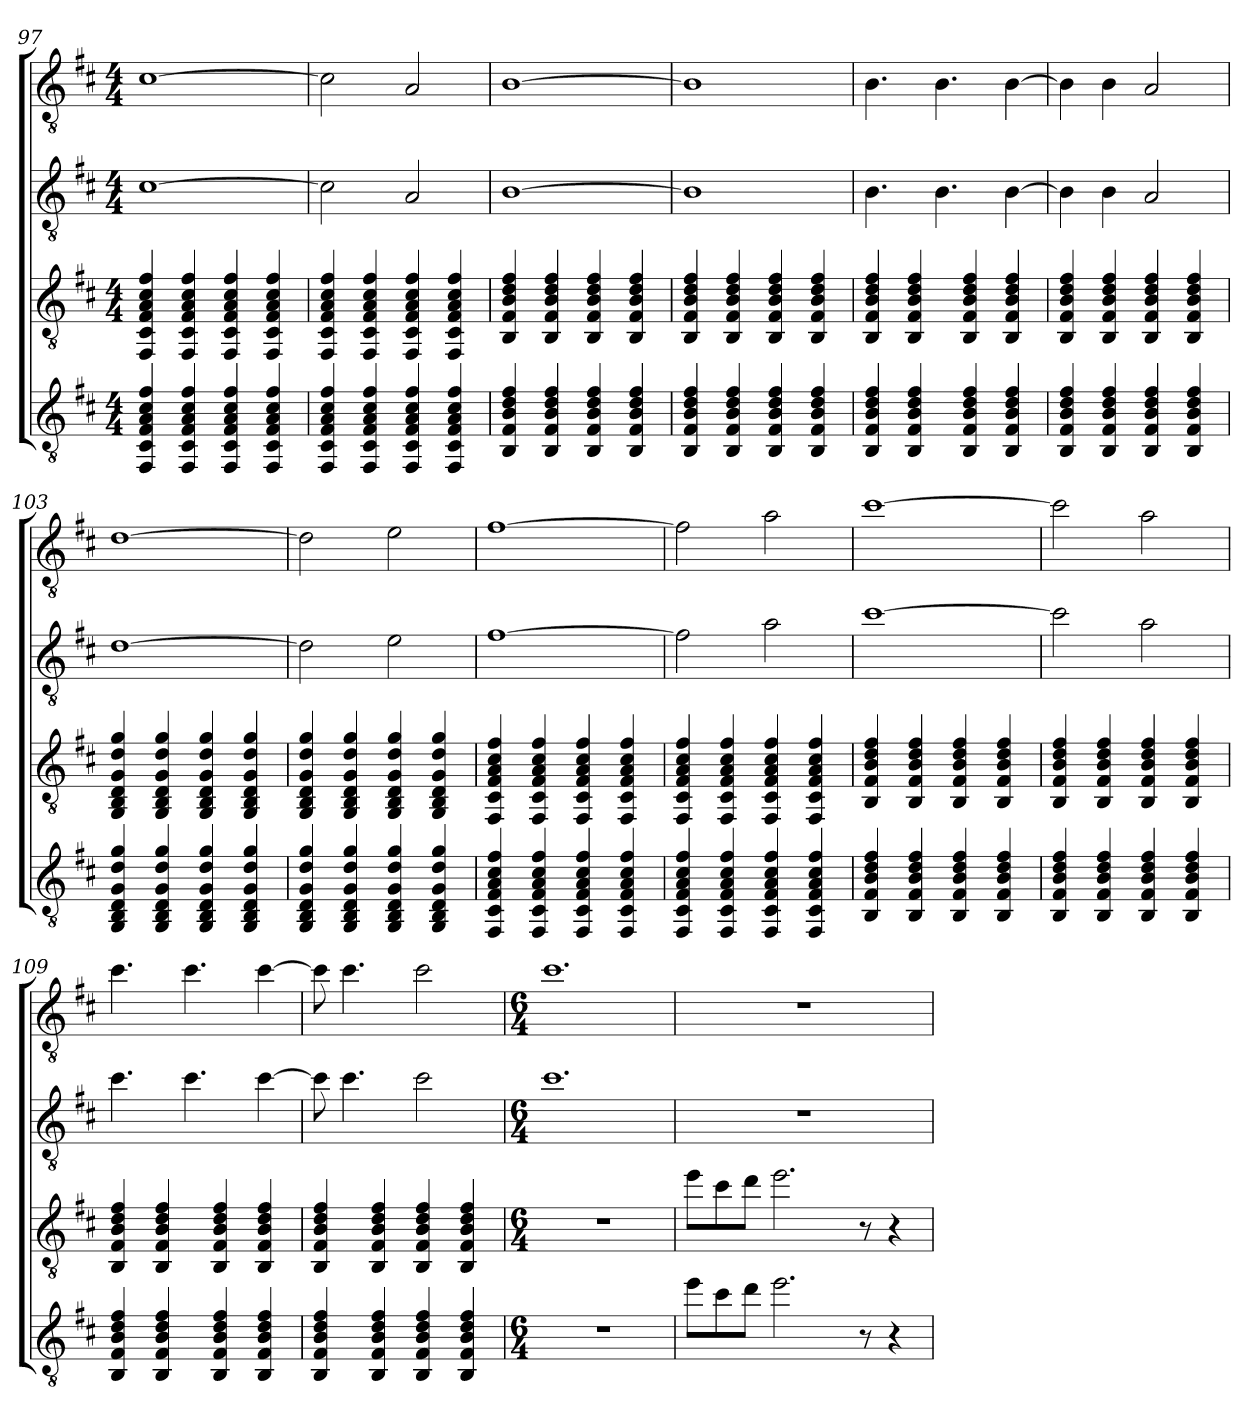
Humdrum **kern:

**kern	**kern	**kern	**kern
*part4	*part3	*part2	*part1
*staff4	*staff3	*staff2	*staff1
*clefGv2	*clefGv2	*clefGv2	*clefGv2
*k[f#c#]	*k[f#c#]	*k[f#c#]	*k[f#c#]
*M4/4	*M4/4	*M4/4	*M4/4
=97	=97	=97	=97
4FF# 4C# 4F# 4A 4c# 4f#	4FF# 4C# 4F# 4A 4c# 4f#	[1c#	[1c#
4FF# 4C# 4F# 4A 4c# 4f#	4FF# 4C# 4F# 4A 4c# 4f#	.	.
4FF# 4C# 4F# 4A 4c# 4f#	4FF# 4C# 4F# 4A 4c# 4f#	.	.
4FF# 4C# 4F# 4A 4c# 4f#	4FF# 4C# 4F# 4A 4c# 4f#	.	.
=98	=98	=98	=98
4FF# 4C# 4F# 4A 4c# 4f#	4FF# 4C# 4F# 4A 4c# 4f#	2c#]	2c#]
4FF# 4C# 4F# 4A 4c# 4f#	4FF# 4C# 4F# 4A 4c# 4f#	.	.
4FF# 4C# 4F# 4A 4c# 4f#	4FF# 4C# 4F# 4A 4c# 4f#	2A	2A
4FF# 4C# 4F# 4A 4c# 4f#	4FF# 4C# 4F# 4A 4c# 4f#	.	.
=99	=99	=99	=99
4BB 4F# 4B 4d 4f#	4BB 4F# 4B 4d 4f#	[1B	[1B
4BB 4F# 4B 4d 4f#	4BB 4F# 4B 4d 4f#	.	.
4BB 4F# 4B 4d 4f#	4BB 4F# 4B 4d 4f#	.	.
4BB 4F# 4B 4d 4f#	4BB 4F# 4B 4d 4f#	.	.
=100	=100	=100	=100
4BB 4F# 4B 4d 4f#	4BB 4F# 4B 4d 4f#	1B]	1B]
4BB 4F# 4B 4d 4f#	4BB 4F# 4B 4d 4f#	.	.
4BB 4F# 4B 4d 4f#	4BB 4F# 4B 4d 4f#	.	.
4BB 4F# 4B 4d 4f#	4BB 4F# 4B 4d 4f#	.	.
=101	=101	=101	=101
4BB 4F# 4B 4d 4f#	4BB 4F# 4B 4d 4f#	4.B	4.B
4BB 4F# 4B 4d 4f#	4BB 4F# 4B 4d 4f#	.	.
.	.	4.B	4.B
4BB 4F# 4B 4d 4f#	4BB 4F# 4B 4d 4f#	.	.
4BB 4F# 4B 4d 4f#	4BB 4F# 4B 4d 4f#	[4B	[4B
!!LO:LB:g=z
=102	=102	=102	=102
4BB 4F# 4B 4d 4f#	4BB 4F# 4B 4d 4f#	4B]	4B]
4BB 4F# 4B 4d 4f#	4BB 4F# 4B 4d 4f#	4B	4B
4BB 4F# 4B 4d 4f#	4BB 4F# 4B 4d 4f#	2A	2A
4BB 4F# 4B 4d 4f#	4BB 4F# 4B 4d 4f#	.	.
=103	=103	=103	=103
4GG 4BB 4D 4G 4d 4g	4GG 4BB 4D 4G 4d 4g	[1d	[1d
4GG 4BB 4D 4G 4d 4g	4GG 4BB 4D 4G 4d 4g	.	.
4GG 4BB 4D 4G 4d 4g	4GG 4BB 4D 4G 4d 4g	.	.
4GG 4BB 4D 4G 4d 4g	4GG 4BB 4D 4G 4d 4g	.	.
=104	=104	=104	=104
4GG 4BB 4D 4G 4d 4g	4GG 4BB 4D 4G 4d 4g	2d]	2d]
4GG 4BB 4D 4G 4d 4g	4GG 4BB 4D 4G 4d 4g	.	.
4GG 4BB 4D 4G 4d 4g	4GG 4BB 4D 4G 4d 4g	2e	2e
4GG 4BB 4D 4G 4d 4g	4GG 4BB 4D 4G 4d 4g	.	.
=105	=105	=105	=105
4FF# 4C# 4F# 4A 4c# 4f#	4FF# 4C# 4F# 4A 4c# 4f#	[1f#	[1f#
4FF# 4C# 4F# 4A 4c# 4f#	4FF# 4C# 4F# 4A 4c# 4f#	.	.
4FF# 4C# 4F# 4A 4c# 4f#	4FF# 4C# 4F# 4A 4c# 4f#	.	.
4FF# 4C# 4F# 4A 4c# 4f#	4FF# 4C# 4F# 4A 4c# 4f#	.	.
=106	=106	=106	=106
4FF# 4C# 4F# 4A 4c# 4f#	4FF# 4C# 4F# 4A 4c# 4f#	2f#]	2f#]
4FF# 4C# 4F# 4A 4c# 4f#	4FF# 4C# 4F# 4A 4c# 4f#	.	.
4FF# 4C# 4F# 4A 4c# 4f#	4FF# 4C# 4F# 4A 4c# 4f#	2a	2a
4FF# 4C# 4F# 4A 4c# 4f#	4FF# 4C# 4F# 4A 4c# 4f#	.	.
=107	=107	=107	=107
4BB 4F# 4B 4d 4f#	4BB 4F# 4B 4d 4f#	[1cc#	[1cc#
4BB 4F# 4B 4d 4f#	4BB 4F# 4B 4d 4f#	.	.
4BB 4F# 4B 4d 4f#	4BB 4F# 4B 4d 4f#	.	.
4BB 4F# 4B 4d 4f#	4BB 4F# 4B 4d 4f#	.	.
=108	=108	=108	=108
4BB 4F# 4B 4d 4f#	4BB 4F# 4B 4d 4f#	2cc#]	2cc#]
4BB 4F# 4B 4d 4f#	4BB 4F# 4B 4d 4f#	.	.
4BB 4F# 4B 4d 4f#	4BB 4F# 4B 4d 4f#	2a	2a
4BB 4F# 4B 4d 4f#	4BB 4F# 4B 4d 4f#	.	.
!!LO:LB:g=z
=109	=109	=109	=109
4BB 4F# 4B 4d 4f#	4BB 4F# 4B 4d 4f#	4.cc#	4.cc#
4BB 4F# 4B 4d 4f#	4BB 4F# 4B 4d 4f#	.	.
.	.	4.cc#	4.cc#
4BB 4F# 4B 4d 4f#	4BB 4F# 4B 4d 4f#	.	.
4BB 4F# 4B 4d 4f#	4BB 4F# 4B 4d 4f#	[4cc#	[4cc#
=110	=110	=110	=110
4BB 4F# 4B 4d 4f#	4BB 4F# 4B 4d 4f#	8cc#]	8cc#]
.	.	4.cc#	4.cc#
4BB 4F# 4B 4d 4f#	4BB 4F# 4B 4d 4f#	.	.
4BB 4F# 4B 4d 4f#	4BB 4F# 4B 4d 4f#	2cc#	2cc#
4BB 4F# 4B 4d 4f#	4BB 4F# 4B 4d 4f#	.	.
=111	=111	=111	=111
*M6/4	*M6/4	*M6/4	*M6/4
1.r	1.r	1.cc#	1.cc#
=112	=112	=112	=112
8eeL	8eeL	1.r	1.r
8cc#	8cc#	.	.
8ddJ	8ddJ	.	.
2.ee	2.ee	.	.
8r	8r	.	.
4r	4r	.	.
=	=	=	=
*-	*-	*-	*-
